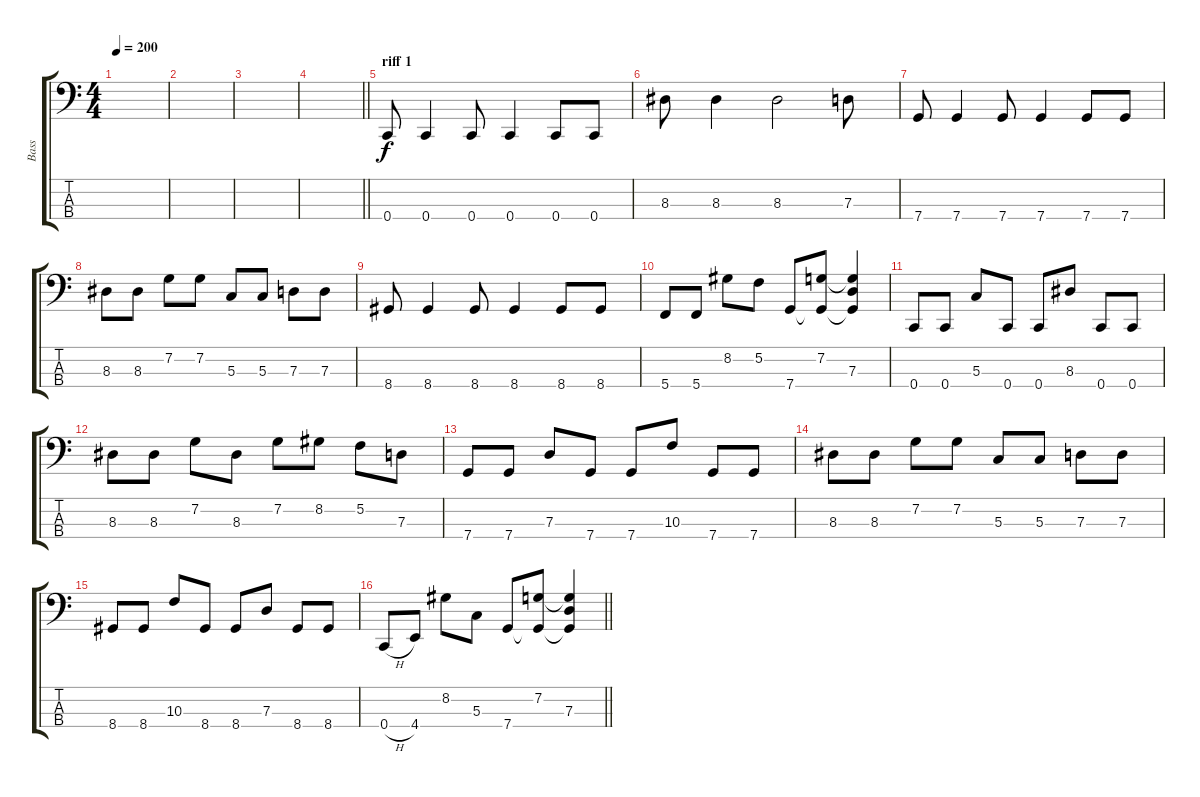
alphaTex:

\track ("Bass" "Bass") {instrument electricbassfinger}
\staff {score tabs}
\tuning (F2 C2 G1 C1) {hide}
\ts (4 4)
\tempo 200
\clef f4
\ks c
|
|
|
\barLineRight lightlight
|
\section ("" "riff 1")
0.4.8 0.4.4 0.4.8 0.4.4 0.4.8 0.4.8 |
8.3.8 8.3.4 8.3.2 7.3.8 |
7.4.8 7.4.4 7.4.8 7.4.4 7.4.8 7.4.8 |
8.3.8 8.3.8 7.2.8 7.2.8 5.3.8 5.3.8 7.3.8 7.3.8 |
8.4.8 8.4.4 8.4.8 8.4.4 8.4.8 8.4.8 |
5.4.8 5.4.8 8.2.8 5.2.8 7.4.8 (7.2 7.4{t}).8 (7.2{t} 7.3 7.4{t}).4 |
0.4.8 0.4.8 5.3.8 0.4.8 0.4.8 8.3.8 0.4.8 0.4.8 |
8.3.8 8.3.8 7.2.8 8.3.8 7.2.8 8.2.8 5.2.8 7.3.8 |
7.4.8 7.4.8 7.3.8 7.4.8 7.4.8 10.3.8 7.4.8 7.4.8 |
8.3.8 8.3.8 7.2.8 7.2.8 5.3.8 5.3.8 7.3.8 7.3.8 |
8.4.8 8.4.8 10.3.8 8.4.8 8.4.8 7.3.8 8.4.8 8.4.8 |
\barLineRight lightlight
0.4{h}.8 4.4.8 8.2.8 5.3.8 7.4.8 (7.2 7.4{t}).8 (7.2{t} 7.3 7.4{t}).4
